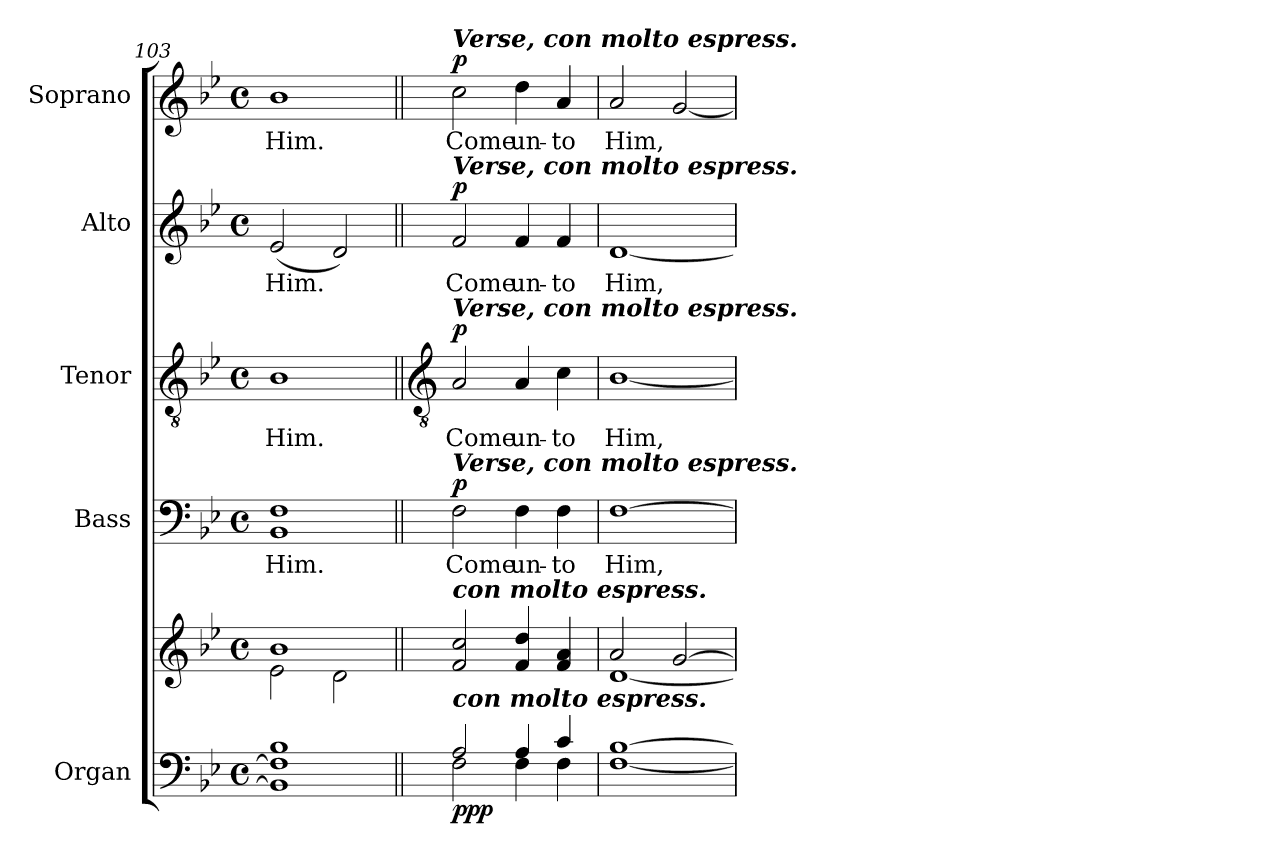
**kern	**kern	**dynam	**kern	**text	**dynam	**kern	**text	**dynam	**kern	**text	**dynam	**kern	**text	**dynam
*part5	*part5	*part5	*part4	*part4	*part4	*part3	*part3	*part3	*part2	*part2	*part2	*part1	*part1	*part1
*staff6	*staff5	*staff5/6	*staff4	*staff4	*staff4	*staff3	*staff3	*staff3	*staff2	*staff2	*staff2	*staff1	*staff1	*staff1
*I"Organ	*	*	*I"Bass	*	*	*I"Tenor	*	*	*I"Alto	*	*	*I"Soprano	*	*
*	*	*	*I'B	*	*	*I'T	*	*	*I'A	*	*	*I'S	*	*
*clefF4	*clefG2	*	*clefF4	*	*	*clefGv2	*	*	*clefG2	*	*	*clefG2	*	*
*k[b-e-]	*k[b-e-]	*	*k[b-e-]	*	*	*k[b-e-]	*	*	*k[b-e-]	*	*	*k[b-e-]	*	*
*B-:	*B-:	*	*B-:	*	*	*B-:	*	*	*B-:	*	*	*B-:	*	*
*M4/4	*M4/4	*	*M4/4	*	*	*M4/4	*	*	*M4/4	*	*	*M4/4	*	*
*met(c)	*met(c)	*	*met(c)	*	*	*met(c)	*	*	*met(c)	*	*	*met(c)	*	*
=103	=103	=103	=103	=103	=103	=103	=103	=103	=103	=103	=103	=103	=103	=103
*^	*^	*	*	*	*	*	*	*	*	*	*	*	*	*
!	!	!	!	!	!	!LO:LY:b	!	!	!LO:LY:b	!	!	!LO:LY:b	!	!	!LO:LY:b	!
1B-/	1BB-\] 1F\]	1b-	2e-\	.	1BB- 1F	Him.	.	1B-	Him.	.	(<2e-	Him.	.	1b-	Him.	.
.	.	.	2d\	.	.	.	.	.	.	.	2d)	.	.	.	.	.
!!LO:LB:g=z
=104||	=104||	=104||	=104||	=104||	=104||	=104||	=104||	=104||	=104||	=104||	=104||	=104||	=104||	=104||	=104||	=104||
*	*	*	*	*	*	*	*	*clefGv2	*	*	*	*	*	*	*	*
!	!	!	!	!	!	!	!	!	!	!	!	!	!	!LO:TX:a:Bi:t=Verse, con molto espress.	!	!
!	!	!	!	!	!	!	!	!	!	!	!LO:TX:a:Bi:t=Verse, con molto espress.	!	!	!	!	!
!	!	!	!	!	!	!	!	!LO:TX:a:Bi:t=Verse, con molto espress.	!	!	!	!	!	!	!	!
!	!	!	!	!	!LO:TX:a:Bi:t=Verse, con molto espress.	!	!	!	!	!	!	!	!	!	!	!
!	!	!LO:TX:a:Bi:t=con molto espress.	!	!	!	!	!	!	!	!	!	!	!	!	!	!
!LO:TX:a:Bi:t=con molto espress.	!	!	!	!	!	!	!	!	!	!	!	!	!	!	!	!
!	!	!	!	!LO:DY:b=2	!	!LO:LY:b	!	!	!LO:LY:b	!	!	!LO:LY:b	!	!	!LO:LY:b	!
!	!	!	!	!LO:DY:n=1:b=2	!	!	!	!	!	!	!	!	!	!	!	!
!	!	!	!	!LO:DY:n=2:b	!	!	!LO:DY:b	!	!	!LO:DY:b	!	!	!LO:DY:b	!	!	!LO:DY:b
2A/	2F\	2f 2cc	1ryy	p p p	2F	Come	p	2A	Come	p	2f	Come	p	2cc	Come	p
!	!	!	!	!	!	!LO:LY:b	!	!	!LO:LY:b	!	!	!LO:LY:b	!	!	!LO:LY:b	!
4A/	4F\	4f 4dd	.	.	4F	un-	.	4A	un-	.	4f	un-	.	4dd	un-	.
!	!	!	!	!	!	!LO:LY:b	!	!	!LO:LY:b	!	!	!LO:LY:b	!	!	!LO:LY:b	!
4c/	4F\	4f 4a	.	.	4F	-to	.	4c	-to	.	4f	-to	.	4a	-to	.
=105	=105	=105	=105	=105	=105	=105	=105	=105	=105	=105	=105	=105	=105	=105	=105	=105
!	!	!	!	!	!	!LO:LY:b	!	!	!LO:LY:b	!	!	!LO:LY:b	!	!	!LO:LY:b	!
[1B-/	[1F\	2a	[1d\	.	[1F\	Him,	.	[1B-/	Him,	.	[1d	Him,	.	2a	Him,	.
.	.	[2g	.	.	.	.	.	.	.	.	.	.	.	[2g	.	.
*v	*v	*	*	*	*	*	*	*	*	*	*	*	*	*	*	*
*	*v	*v	*	*	*	*	*	*	*	*	*	*	*	*	*
=	=	=	=	=	=	=	=	=	=	=	=	=	=	=
*-	*-	*-	*-	*-	*-	*-	*-	*-	*-	*-	*-	*-	*-	*-
